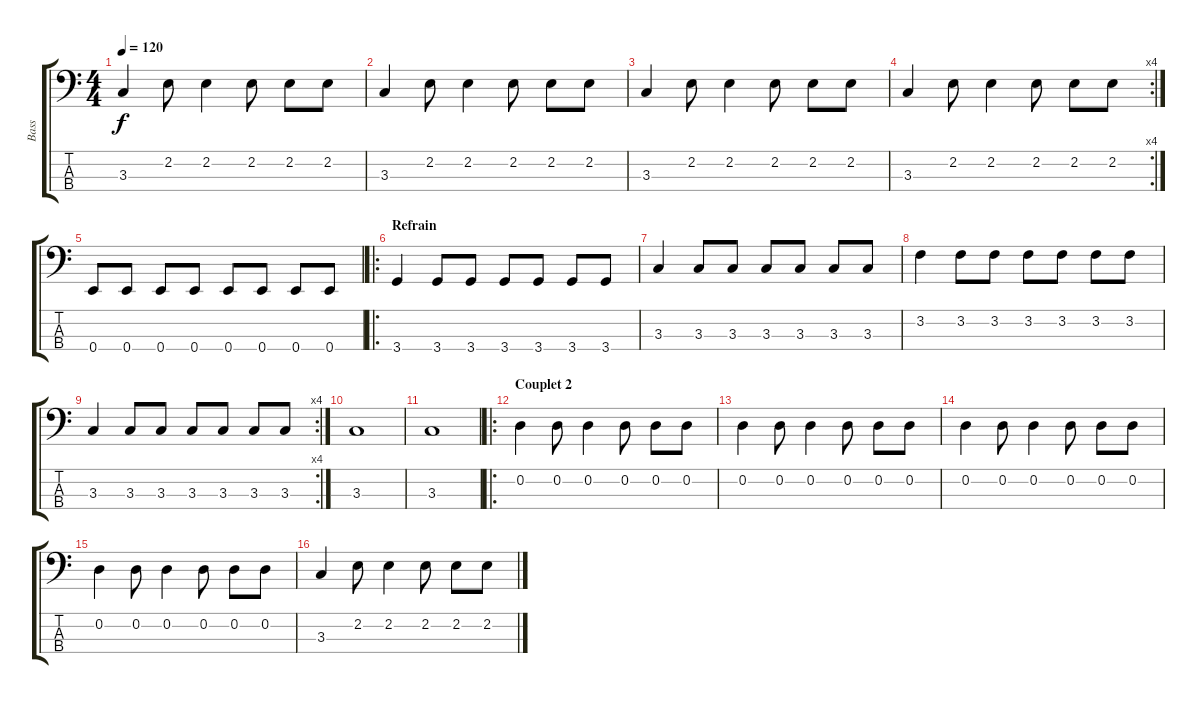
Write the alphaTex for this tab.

\track ("Bass" "Bass") {instrument electricbasspick}
\staff {score tabs}
\tuning (G2 D2 A1 E1) {hide}
\ts (4 4)
\tempo 120
\clef f4
\ks c
3.3.4{dy f} 2.2.8 2.2.4 2.2.8 2.2.8 2.2.8 |
3.3.4 2.2.8 2.2.4 2.2.8 2.2.8 2.2.8 |
3.3.4 2.2.8 2.2.4 2.2.8 2.2.8 2.2.8 |
\rc 4
3.3.4 2.2.8 2.2.4 2.2.8 2.2.8 2.2.8 |
0.4.8 0.4.8 0.4.8 0.4.8 0.4.8 0.4.8 0.4.8 0.4.8 |
\ro
\section ("" "Refrain")
3.4.4 3.4.8 3.4.8 3.4.8 3.4.8 3.4.8 3.4.8 |
3.3.4 3.3.8 3.3.8 3.3.8 3.3.8 3.3.8 3.3.8 |
3.2.4 3.2.8 3.2.8 3.2.8 3.2.8 3.2.8 3.2.8 |
\rc 4
3.3.4 3.3.8 3.3.8 3.3.8 3.3.8 3.3.8 3.3.8 |
3.3.1 |
3.3.1 |
\ro
\section ("" "Couplet 2")
0.2.4 0.2.8 0.2.4 0.2.8 0.2.8 0.2.8 |
0.2.4 0.2.8 0.2.4 0.2.8 0.2.8 0.2.8 |
0.2.4 0.2.8 0.2.4 0.2.8 0.2.8 0.2.8 |
0.2.4 0.2.8 0.2.4 0.2.8 0.2.8 0.2.8 |
3.3.4 2.2.8 2.2.4 2.2.8 2.2.8 2.2.8
